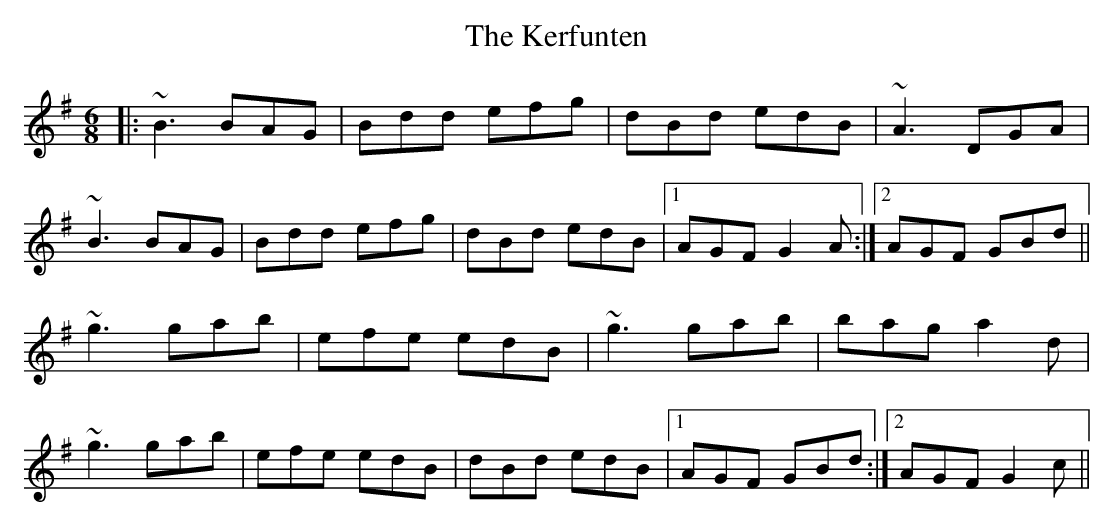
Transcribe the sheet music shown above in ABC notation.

X:1
T: The Kerfunten
M: 6/8
L: 1/8
K: Gmaj
|:~B3 BAG|Bdd efg|dBd edB|~A3 DGA|
~B3 BAG|Bdd efg|dBd edB|1 AGF G2A:|2 AGF GBd||
~g3 gab|efe edB|~g3 gab|bag a2d|
~g3 gab|efe edB|dBd edB|1 AGF GBd:|2 AGF G2c||
